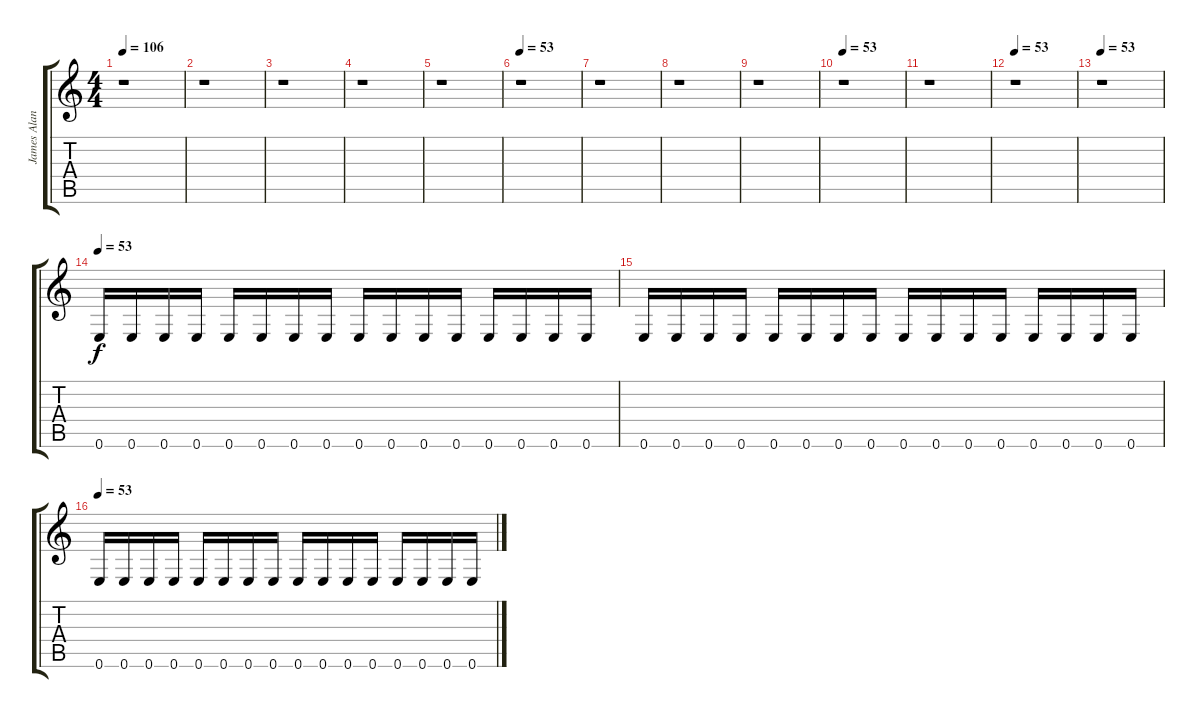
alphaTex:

\track ("James Alan Hetfield" "James Alan") {instrument distortionguitar}
\staff {score tabs}
\tuning (E4 B3 G3 D3 A2 E2) {hide}
\ts (4 4)
\tempo 106
\tempo 53
\tempo 106
\clef g2
\ks c
r.1{dy f instrument distortionguitar} |
r.1 |
r.1 |
r.1 |
r.1 |
\tempo 53
r.1 |
r.1 |
r.1 |
r.1 |
\tempo 53
r.1 |
r.1 |
\tempo 53
r.1{volume 0} |
\tempo 53
r.1{volume 0} |
\tempo 53
0.6.16{volume 8} 0.6.16 0.6.16 0.6.16 0.6.16 0.6.16 0.6.16 0.6.16 0.6.16 0.6.16 0.6.16 0.6.16 0.6.16 0.6.16 0.6.16 0.6.16 |
0.6.16{volume 16} 0.6.16 0.6.16 0.6.16 0.6.16 0.6.16 0.6.16 0.6.16 0.6.16 0.6.16 0.6.16 0.6.16 0.6.16 0.6.16 0.6.16 0.6.16 |
\tempo 53
0.6.16 0.6.16 0.6.16 0.6.16 0.6.16 0.6.16 0.6.16 0.6.16 0.6.16 0.6.16 0.6.16 0.6.16 0.6.16 0.6.16 0.6.16 0.6.16
